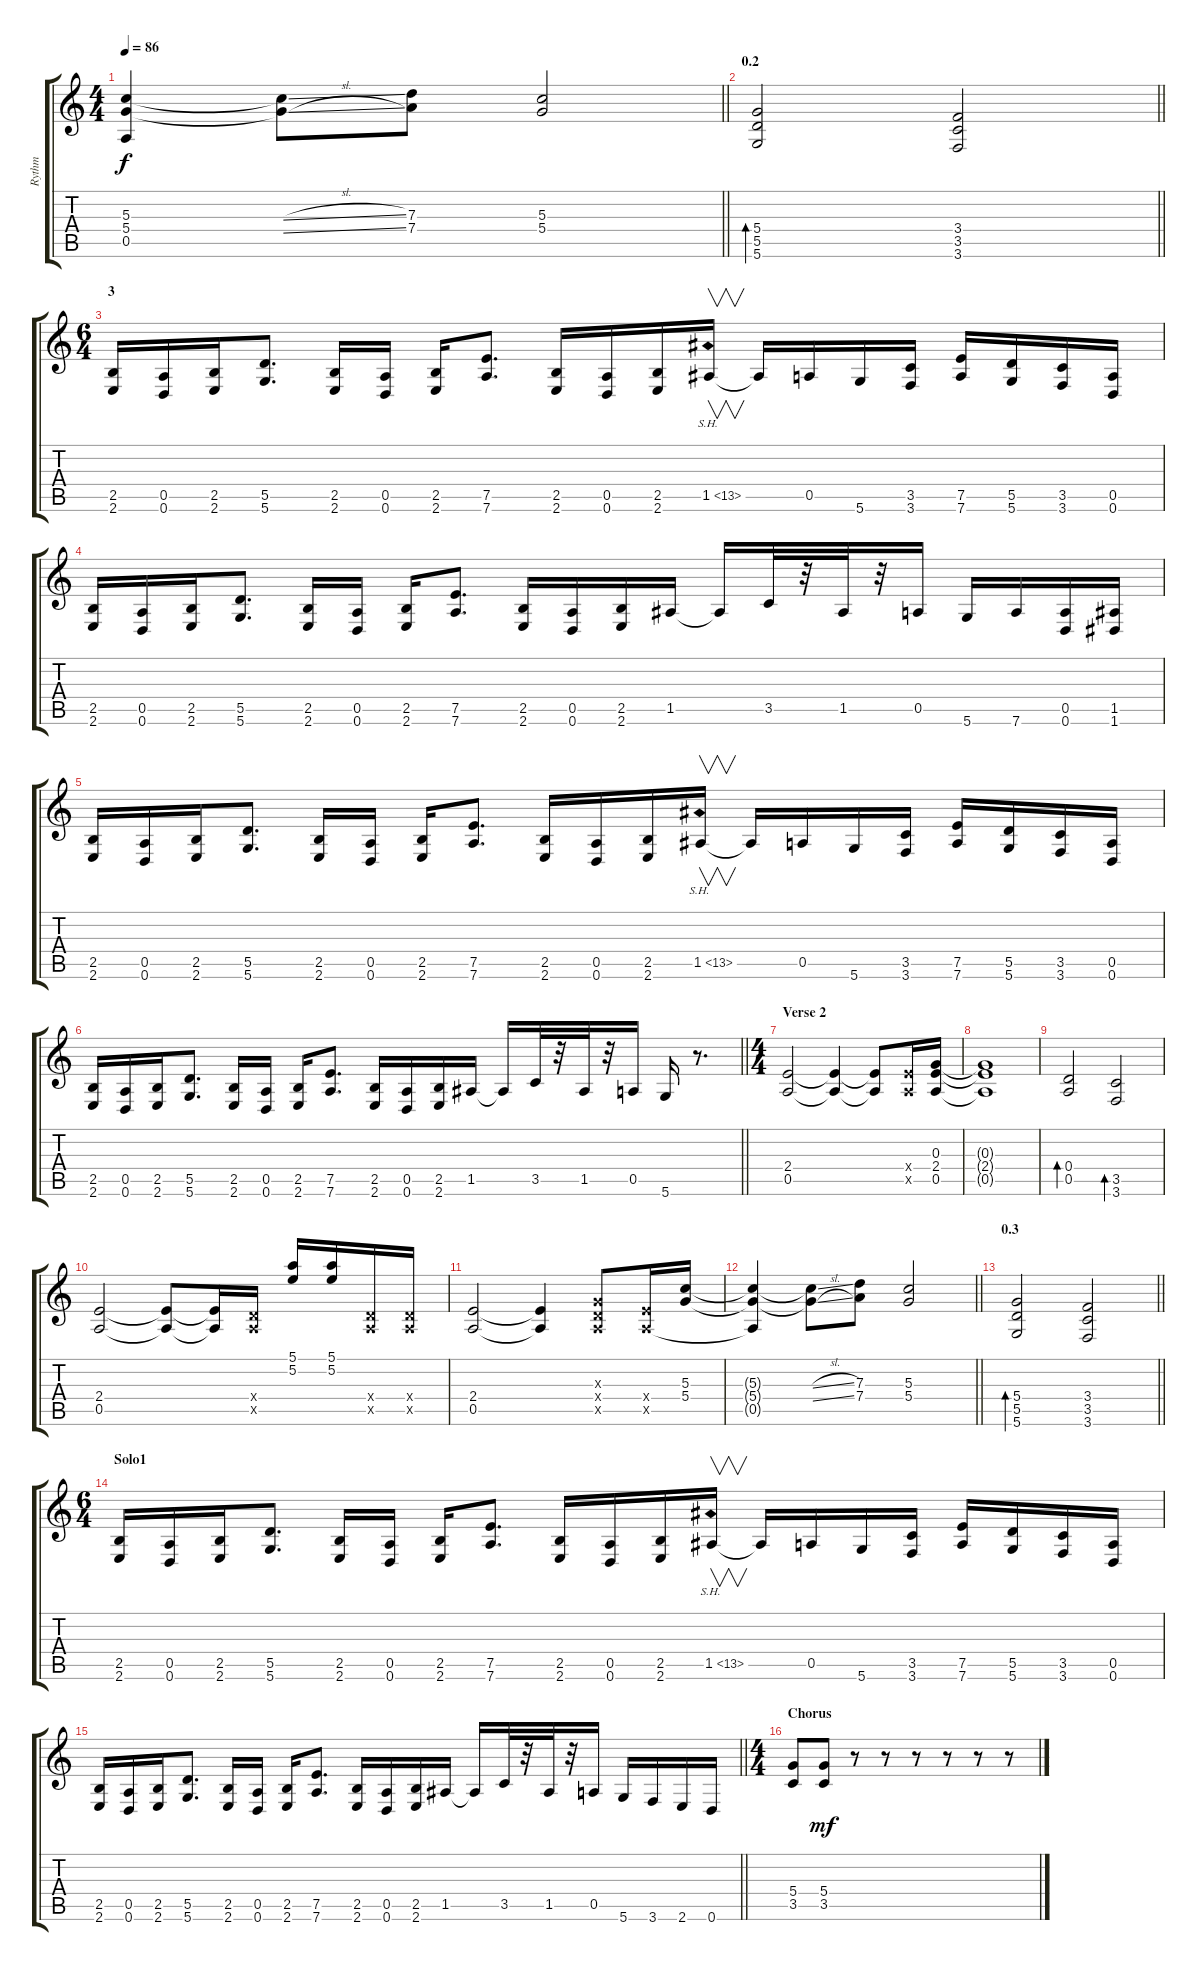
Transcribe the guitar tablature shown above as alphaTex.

\track ("Rythm" "Rythm") {instrument overdrivenguitar}
\staff {score tabs}
\tuning (E4 B3 G3 D3 A2 D2) {hide}
\ts (4 4)
\tempo 86
\clef g2
\barLineRight lightlight
\ks c
(5.3{t} 5.4{t} 0.5{t}).4{dy f} (5.3{sl t} 5.4{sl t}).8 (7.3 7.4).8 (5.3 5.4).2 |
\section ("" "0.2")
\barLineRight lightlight
(5.4 5.5 5.6).2{bd 240} (3.4 3.5 3.6).2 |
\ts (6 4)
\section ("" "3")
(2.5 2.6).16 (0.5 0.6).16 (2.5 2.6).16 (5.5 5.6).8{d} (2.5 2.6).16 (0.5 0.6).16 (2.5 2.6).16 (7.5 7.6).8{d} (2.5 2.6).16 (0.5 0.6).16 (2.5 2.6).16 1.5{sh 12}.16{v} 1.5{t}.16 0.5.16 5.6.16 (3.5 3.6).16 (7.5 7.6).16 (5.5 5.6).16 (3.5 3.6).16 (0.5 0.6).16 |
(2.5 2.6).16 (0.5 0.6).16 (2.5 2.6).16 (5.5 5.6).8{d} (2.5 2.6).16 (0.5 0.6).16 (2.5 2.6).16 (7.5 7.6).8{d} (2.5 2.6).16 (0.5 0.6).16 (2.5 2.6).16 1.5.16 1.5{t}.16 3.5.32 r.32 1.5.32 r.32 0.5.16 5.6.16 7.6.16 (0.5 0.6).16 (1.5 1.6).16 |
(2.5 2.6).16 (0.5 0.6).16 (2.5 2.6).16 (5.5 5.6).8{d} (2.5 2.6).16 (0.5 0.6).16 (2.5 2.6).16 (7.5 7.6).8{d} (2.5 2.6).16 (0.5 0.6).16 (2.5 2.6).16 1.5{sh 12}.16{v} 1.5{t}.16 0.5.16 5.6.16 (3.5 3.6).16 (7.5 7.6).16 (5.5 5.6).16 (3.5 3.6).16 (0.5 0.6).16 |
\barLineRight lightlight
(2.5 2.6).16 (0.5 0.6).16 (2.5 2.6).16 (5.5 5.6).8{d} (2.5 2.6).16 (0.5 0.6).16 (2.5 2.6).16 (7.5 7.6).8{d} (2.5 2.6).16 (0.5 0.6).16 (2.5 2.6).16 1.5.16 1.5{t}.16 3.5.32 r.32 1.5.32 r.32 0.5.16 5.6.16 r.8{d} |
\ts (4 4)
\section ("" "Verse 2")
(2.4 0.5).2{volume 8} (2.4{t} 0.5{t}).4 (2.4{t} 0.5{t}).8 (2.4{x} 0.5{x}).16 (0.3 2.4 0.5).16 |
(0.3{t} 2.4{t} 0.5{t}).1 |
(0.4 0.5).2{bd 240} (3.5 3.6).2{bd 240} |
(2.4 0.5).2 (2.4{t} 0.5{t}).8 (2.4{t} 0.5{t}).16 (0.4{x} 0.5{x}).16 (5.1 5.2).16 (5.1 5.2).16 (0.4{x} 0.5{x}).16 (0.4{x} 0.5{x}).16 |
(2.4 0.5).2 (2.4{t} 0.5{t}).4 (0.3{x} 0.4{x} 0.5{x}).8 (2.4{x} 0.5{x}).16 (5.3 5.4).16 |
\barLineRight lightlight
(5.3{t} 5.4{t} 0.5{t}).4 (5.3{sl t} 5.4{sl t}).8 (7.3 7.4).8 (5.3 5.4).2 |
\section ("" "0.3")
\barLineRight lightlight
(5.4 5.5 5.6).2{bd 240} (3.4 3.5 3.6).2 |
\ts (6 4)
\section ("" "Solo1")
(2.5 2.6).16 (0.5 0.6).16 (2.5 2.6).16 (5.5 5.6).8{d} (2.5 2.6).16 (0.5 0.6).16 (2.5 2.6).16 (7.5 7.6).8{d} (2.5 2.6).16 (0.5 0.6).16 (2.5 2.6).16 1.5{sh 12}.16{v} 1.5{t}.16 0.5.16 5.6.16 (3.5 3.6).16 (7.5 7.6).16 (5.5 5.6).16 (3.5 3.6).16 (0.5 0.6).16 |
\barLineRight lightlight
(2.5 2.6).16 (0.5 0.6).16 (2.5 2.6).16 (5.5 5.6).8{d} (2.5 2.6).16 (0.5 0.6).16 (2.5 2.6).16 (7.5 7.6).8{d} (2.5 2.6).16 (0.5 0.6).16 (2.5 2.6).16 1.5.16 1.5{t}.16 3.5.32 r.32 1.5.32 r.32 0.5.16 5.6.16 3.6.16 2.6.16 0.6.16 |
\ts (4 4)
\section ("" "Chorus")
(5.4 3.5).8 (5.4 3.5).8{dy mf} r.8 r.8 r.8 r.8 r.8 r.8
